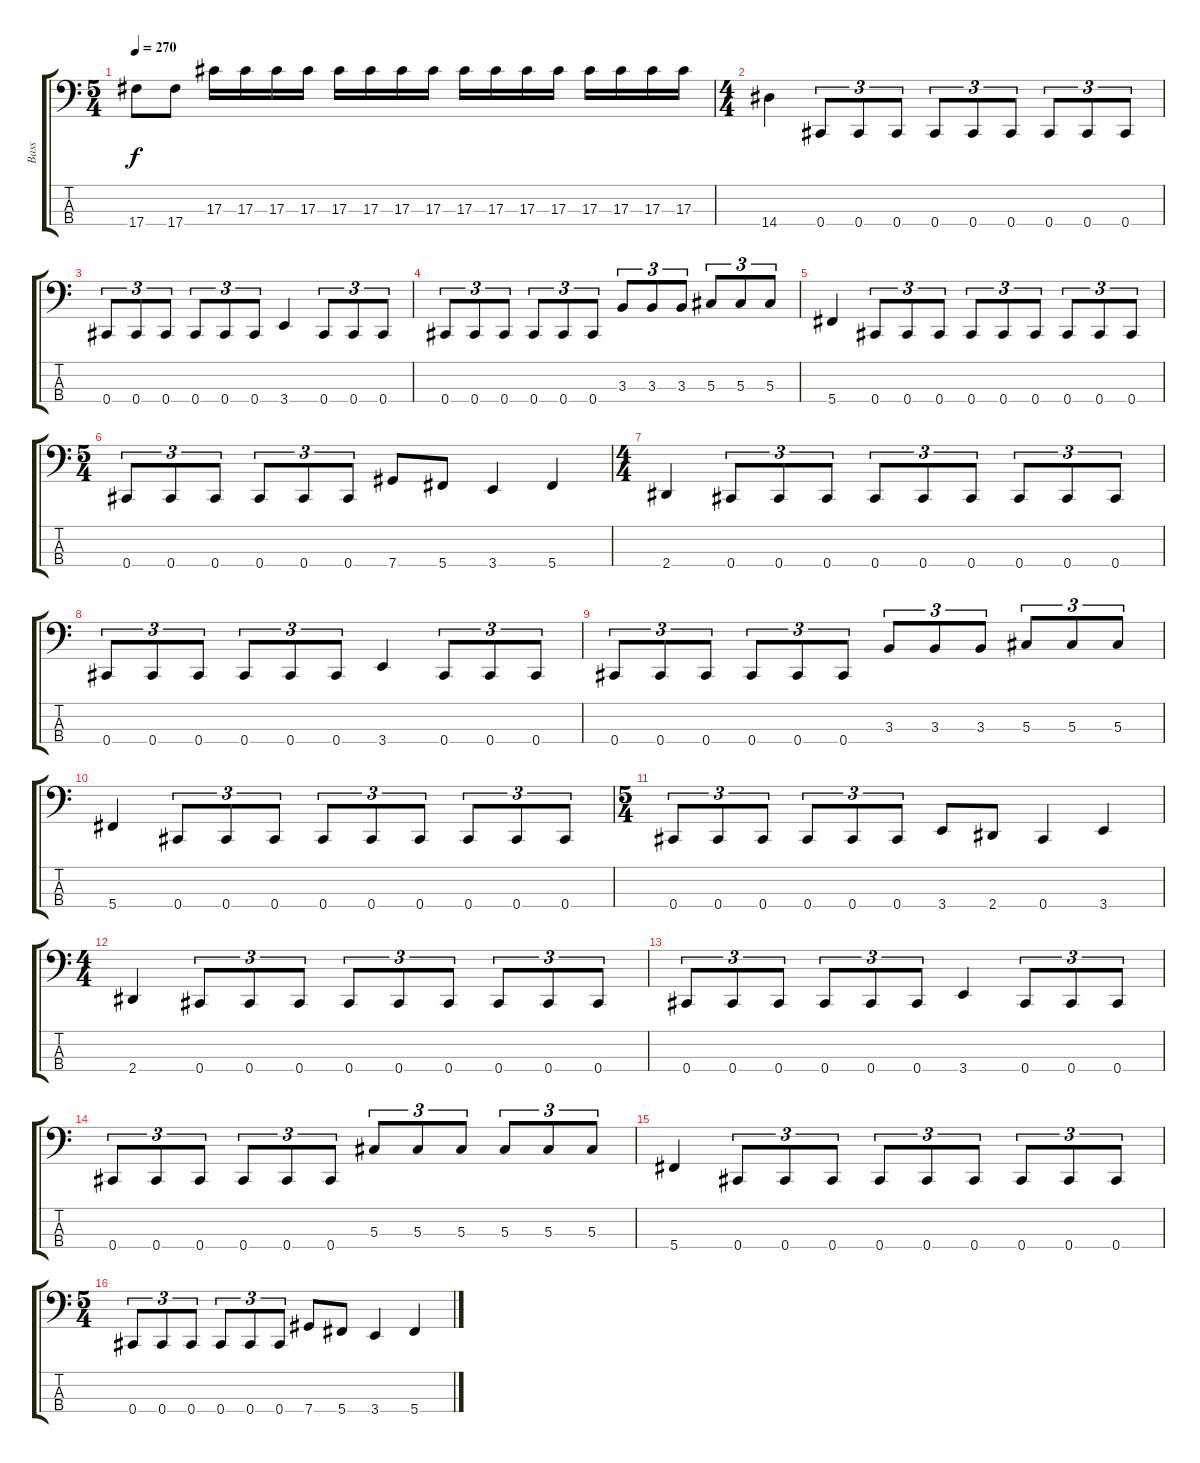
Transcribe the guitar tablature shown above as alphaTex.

\track ("Bass" "Bass") {instrument electricbassfinger}
\staff {score tabs}
\tuning (Gb2 Db2 Ab1 Db1) {hide}
\ts (5 4)
\tempo 270
\clef f4
\ks c
17.4.8{dy f} 17.4.8{instrument electricbassfinger} 17.3.16 17.3.16 17.3.16 17.3.16 17.3.16 17.3.16 17.3.16 17.3.16 17.3.16 17.3.16 17.3.16 17.3.16 17.3.16 17.3.16 17.3.16 17.3.16 |
\ts (4 4)
14.4.4 0.4.8{tu (3 2)} 0.4.8{tu (3 2)} 0.4.8{tu (3 2)} 0.4.8{tu (3 2)} 0.4.8{tu (3 2)} 0.4.8{tu (3 2)} 0.4.8{tu (3 2)} 0.4.8{tu (3 2)} 0.4.8{tu (3 2)} |
0.4.8{tu (3 2)} 0.4.8{tu (3 2)} 0.4.8{tu (3 2)} 0.4.8{tu (3 2)} 0.4.8{tu (3 2)} 0.4.8{tu (3 2)} 3.4.4 0.4.8{tu (3 2)} 0.4.8{tu (3 2)} 0.4.8{tu (3 2)} |
0.4.8{tu (3 2)} 0.4.8{tu (3 2)} 0.4.8{tu (3 2)} 0.4.8{tu (3 2)} 0.4.8{tu (3 2)} 0.4.8{tu (3 2)} 3.3.8{tu (3 2)} 3.3.8{tu (3 2)} 3.3.8{tu (3 2)} 5.3.8{tu (3 2)} 5.3.8{tu (3 2)} 5.3.8{tu (3 2)} |
5.4.4 0.4.8{tu (3 2)} 0.4.8{tu (3 2)} 0.4.8{tu (3 2)} 0.4.8{tu (3 2)} 0.4.8{tu (3 2)} 0.4.8{tu (3 2)} 0.4.8{tu (3 2)} 0.4.8{tu (3 2)} 0.4.8{tu (3 2)} |
\ts (5 4)
0.4.8{tu (3 2)} 0.4.8{tu (3 2)} 0.4.8{tu (3 2)} 0.4.8{tu (3 2)} 0.4.8{tu (3 2)} 0.4.8{tu (3 2)} 7.4.8 5.4.8 3.4.4 5.4.4 |
\ts (4 4)
2.4.4 0.4.8{tu (3 2)} 0.4.8{tu (3 2)} 0.4.8{tu (3 2)} 0.4.8{tu (3 2)} 0.4.8{tu (3 2)} 0.4.8{tu (3 2)} 0.4.8{tu (3 2)} 0.4.8{tu (3 2)} 0.4.8{tu (3 2)} |
0.4.8{tu (3 2)} 0.4.8{tu (3 2)} 0.4.8{tu (3 2)} 0.4.8{tu (3 2)} 0.4.8{tu (3 2)} 0.4.8{tu (3 2)} 3.4.4 0.4.8{tu (3 2)} 0.4.8{tu (3 2)} 0.4.8{tu (3 2)} |
0.4.8{tu (3 2)} 0.4.8{tu (3 2)} 0.4.8{tu (3 2)} 0.4.8{tu (3 2)} 0.4.8{tu (3 2)} 0.4.8{tu (3 2)} 3.3.8{tu (3 2)} 3.3.8{tu (3 2)} 3.3.8{tu (3 2)} 5.3.8{tu (3 2)} 5.3.8{tu (3 2)} 5.3.8{tu (3 2)} |
5.4.4 0.4.8{tu (3 2)} 0.4.8{tu (3 2)} 0.4.8{tu (3 2)} 0.4.8{tu (3 2)} 0.4.8{tu (3 2)} 0.4.8{tu (3 2)} 0.4.8{tu (3 2)} 0.4.8{tu (3 2)} 0.4.8{tu (3 2)} |
\ts (5 4)
0.4.8{tu (3 2)} 0.4.8{tu (3 2)} 0.4.8{tu (3 2)} 0.4.8{tu (3 2)} 0.4.8{tu (3 2)} 0.4.8{tu (3 2)} 3.4.8 2.4.8 0.4.4 3.4.4 |
\ts (4 4)
2.4.4 0.4.8{tu (3 2)} 0.4.8{tu (3 2)} 0.4.8{tu (3 2)} 0.4.8{tu (3 2)} 0.4.8{tu (3 2)} 0.4.8{tu (3 2)} 0.4.8{tu (3 2)} 0.4.8{tu (3 2)} 0.4.8{tu (3 2)} |
0.4.8{tu (3 2)} 0.4.8{tu (3 2)} 0.4.8{tu (3 2)} 0.4.8{tu (3 2)} 0.4.8{tu (3 2)} 0.4.8{tu (3 2)} 3.4.4 0.4.8{tu (3 2)} 0.4.8{tu (3 2)} 0.4.8{tu (3 2)} |
0.4.8{tu (3 2)} 0.4.8{tu (3 2)} 0.4.8{tu (3 2)} 0.4.8{tu (3 2)} 0.4.8{tu (3 2)} 0.4.8{tu (3 2)} 5.3.8{tu (3 2)} 5.3.8{tu (3 2)} 5.3.8{tu (3 2)} 5.3.8{tu (3 2)} 5.3.8{tu (3 2)} 5.3.8{tu (3 2)} |
5.4.4 0.4.8{tu (3 2)} 0.4.8{tu (3 2)} 0.4.8{tu (3 2)} 0.4.8{tu (3 2)} 0.4.8{tu (3 2)} 0.4.8{tu (3 2)} 0.4.8{tu (3 2)} 0.4.8{tu (3 2)} 0.4.8{tu (3 2)} |
\ts (5 4)
0.4.8{tu (3 2)} 0.4.8{tu (3 2)} 0.4.8{tu (3 2)} 0.4.8{tu (3 2)} 0.4.8{tu (3 2)} 0.4.8{tu (3 2)} 7.4.8 5.4.8 3.4.4 5.4.4
